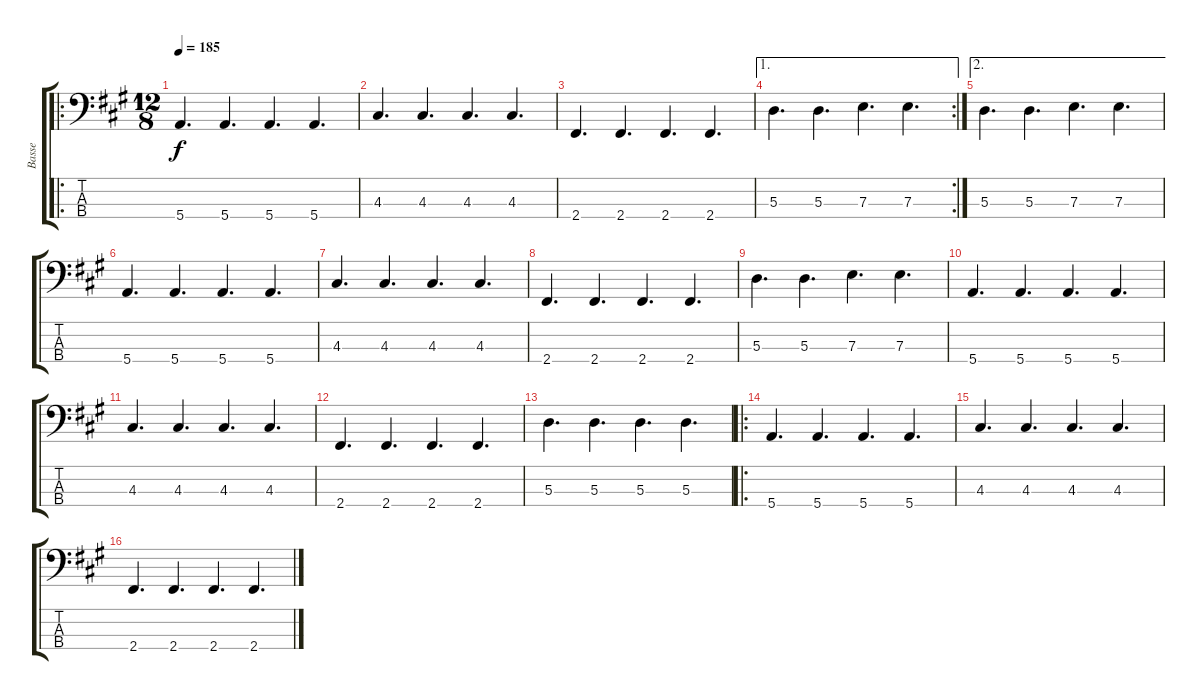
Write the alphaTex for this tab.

\track ("Basse" "Basse") {instrument electricbassfinger}
\staff {score tabs}
\tuning (G2 D2 A1 E1) {hide}
\ro
\ts (12 8)
\tempo 185
\clef f4
\ks a
5.4.4{d dy f} 5.4.4{d} 5.4.4{d} 5.4.4{d} |
4.3.4{d} 4.3.4{d} 4.3.4{d} 4.3.4{d} |
2.4.4{d} 2.4.4{d} 2.4.4{d} 2.4.4{d} |
\ae 1
\rc 2
5.3.4{d} 5.3.4{d} 7.3.4{d} 7.3.4{d} |
\ae 2
5.3.4{d} 5.3.4{d} 7.3.4{d} 7.3.4{d} |
5.4.4{d} 5.4.4{d} 5.4.4{d} 5.4.4{d} |
4.3.4{d} 4.3.4{d} 4.3.4{d} 4.3.4{d} |
2.4.4{d} 2.4.4{d} 2.4.4{d} 2.4.4{d} |
5.3.4{d} 5.3.4{d} 7.3.4{d} 7.3.4{d} |
5.4.4{d} 5.4.4{d} 5.4.4{d} 5.4.4{d} |
4.3.4{d} 4.3.4{d} 4.3.4{d} 4.3.4{d} |
2.4.4{d} 2.4.4{d} 2.4.4{d} 2.4.4{d} |
5.3.4{d} 5.3.4{d} 5.3.4{d} 5.3.4{d} |
\ro
5.4.4{d} 5.4.4{d} 5.4.4{d} 5.4.4{d} |
4.3.4{d} 4.3.4{d} 4.3.4{d} 4.3.4{d} |
2.4.4{d} 2.4.4{d} 2.4.4{d} 2.4.4{d}
